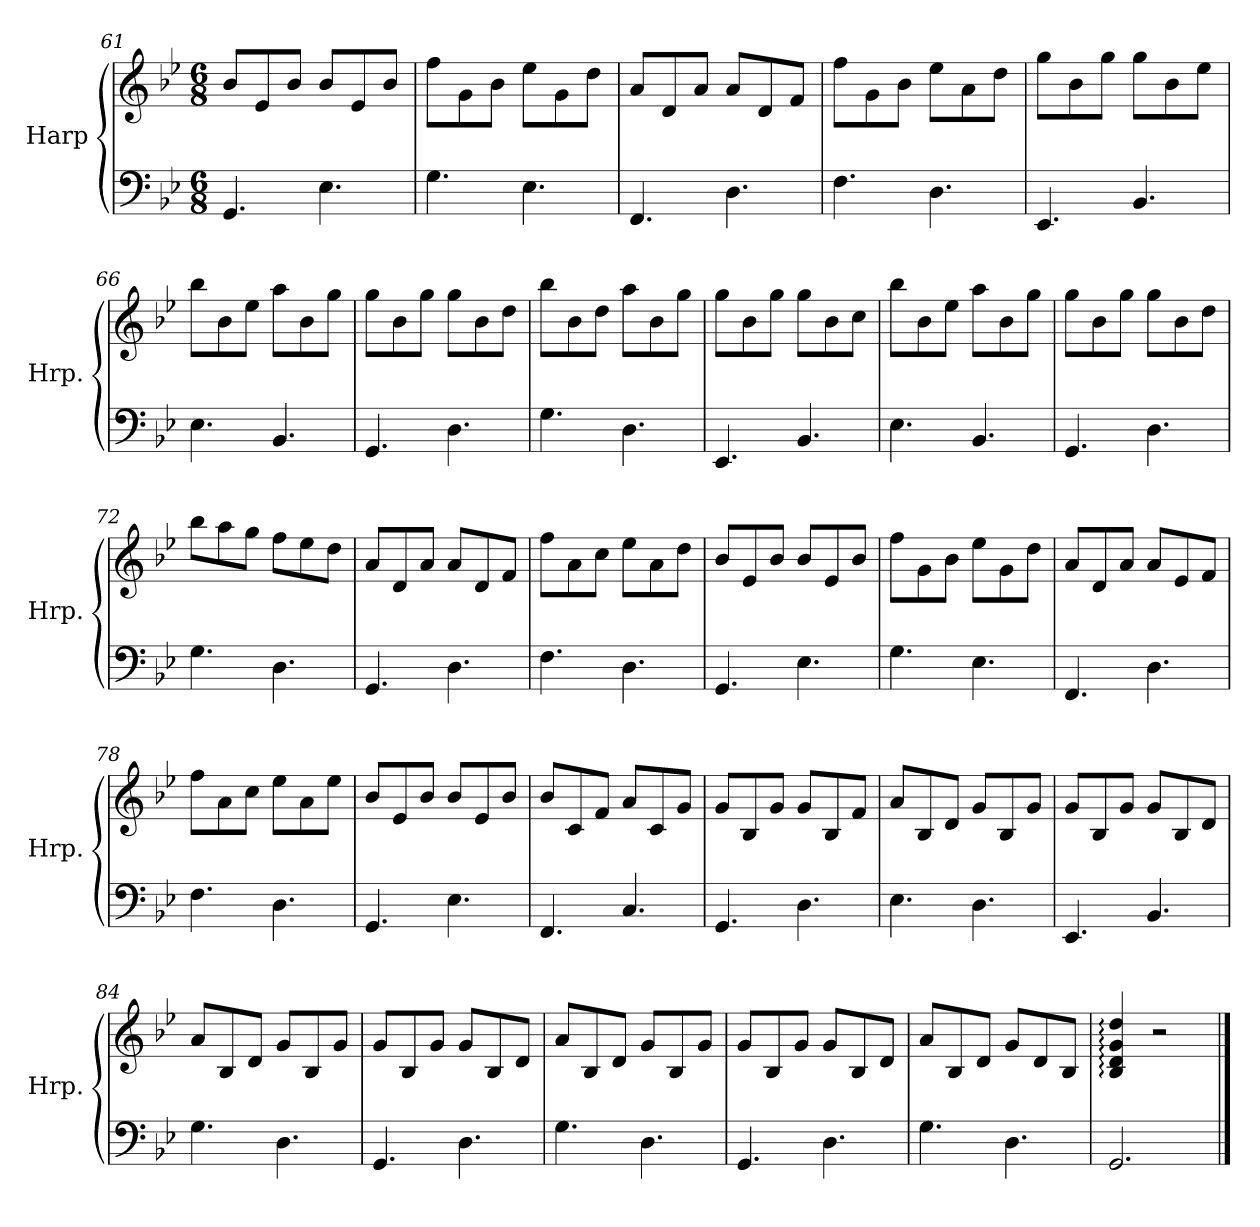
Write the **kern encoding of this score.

**kern	**kern
*part1	*part1
*staff2	*staff1
*I"Harp	*
*I'Hrp.	*
*clefF4	*clefG2
*k[b-e-]	*k[b-e-]
*M6/8	*M6/8
=61	=61
4.GG/	8b-/L
.	8e-/
.	8b-/J
4.E-\	8b-/L
.	8e-/
.	8b-/J
=62	=62
4.G\	8ff\L
.	8g\
.	8b-\J
4.E-\	8ee-\L
.	8g\
.	8dd\J
=63	=63
4.FF/	8a/L
.	8d/
.	8a/J
4.D\	8a/L
.	8d/
.	8f/J
=64	=64
4.F\	8ff\L
.	8g\
.	8b-\J
4.D\	8ee-\L
.	8a\
.	8dd\J
=65	=65
4.EE-/	8gg\L
.	8b-\
.	8gg\J
4.BB-/	8gg\L
.	8b-\
.	8ee-\J
!!LO:PB:g=z
=66	=66
4.E-\	8bb-\L
.	8b-\
.	8ee-\J
4.BB-/	8aa\L
.	8b-\
.	8gg\J
=67	=67
4.GG/	8gg\L
.	8b-\
.	8gg\J
4.D\	8gg\L
.	8b-\
.	8dd\J
=68	=68
4.G\	8bb-\L
.	8b-\
.	8dd\J
4.D\	8aa\L
.	8b-\
.	8gg\J
=69	=69
4.EE-/	8gg\L
.	8b-\
.	8gg\J
4.BB-/	8gg\L
.	8b-\
.	8cc\J
=70	=70
4.E-\	8bb-\L
.	8b-\
.	8ee-\J
4.BB-/	8aa\L
.	8b-\
.	8gg\J
=71	=71
4.GG/	8gg\L
.	8b-\
.	8gg\J
4.D\	8gg\L
.	8b-\
.	8dd\J
!!LO:LB:g=z
=72	=72
4.G\	8bb-\L
.	8aa\
.	8gg\J
4.D\	8ff\L
.	8ee-\
.	8dd\J
=73	=73
4.GG/	8a/L
.	8d/
.	8a/J
4.D\	8a/L
.	8d/
.	8f/J
=74	=74
4.F\	8ff\L
.	8a\
.	8cc\J
4.D\	8ee-\L
.	8a\
.	8dd\J
=75	=75
4.GG/	8b-/L
.	8e-/
.	8b-/J
4.E-\	8b-/L
.	8e-/
.	8b-/J
=76	=76
4.G\	8ff\L
.	8g\
.	8b-\J
4.E-\	8ee-\L
.	8g\
.	8dd\J
=77	=77
4.FF/	8a/L
.	8d/
.	8a/J
4.D\	8a/L
.	8e-/
.	8f/J
!!LO:LB:g=z
=78	=78
4.F\	8ff\L
.	8a\
.	8cc\J
4.D\	8ee-\L
.	8a\
.	8ee-\J
=79	=79
4.GG/	8b-/L
.	8e-/
.	8b-/J
4.E-\	8b-/L
.	8e-/
.	8b-/J
=80	=80
4.FF/	8b-/L
.	8c/
.	8f/J
4.C/	8a/L
.	8c/
.	8g/J
=81	=81
4.GG/	8g/L
.	8B-/
.	8g/J
4.D\	8g/L
.	8B-/
.	8f/J
=82	=82
4.E-\	8a/L
.	8B-/
.	8d/J
4.D\	8g/L
.	8B-/
.	8g/J
=83	=83
4.EE-/	8g/L
.	8B-/
.	8g/J
4.BB-/	8g/L
.	8B-/
.	8d/J
!!LO:LB:g=z
=84	=84
4.G\	8a/L
.	8B-/
.	8d/J
4.D\	8g/L
.	8B-/
.	8g/J
=85	=85
4.GG/	8g/L
.	8B-/
.	8g/J
4.D\	8g/L
.	8B-/
.	8d/J
=86	=86
4.G\	8a/L
.	8B-/
.	8d/J
4.D\	8g/L
.	8B-/
.	8g/J
=87	=87
4.GG/	8g/L
.	8B-/
.	8g/J
4.D\	8g/L
.	8B-/
.	8d/J
=88	=88
4.G\	8a/L
.	8B-/
.	8d/J
4.D\	8g/L
.	8d/
.	8B-/J
=89	=89
2.GG/	4B-/: 4d/: 4g/: 4dd/:
.	2r
==	==
*-	*-
